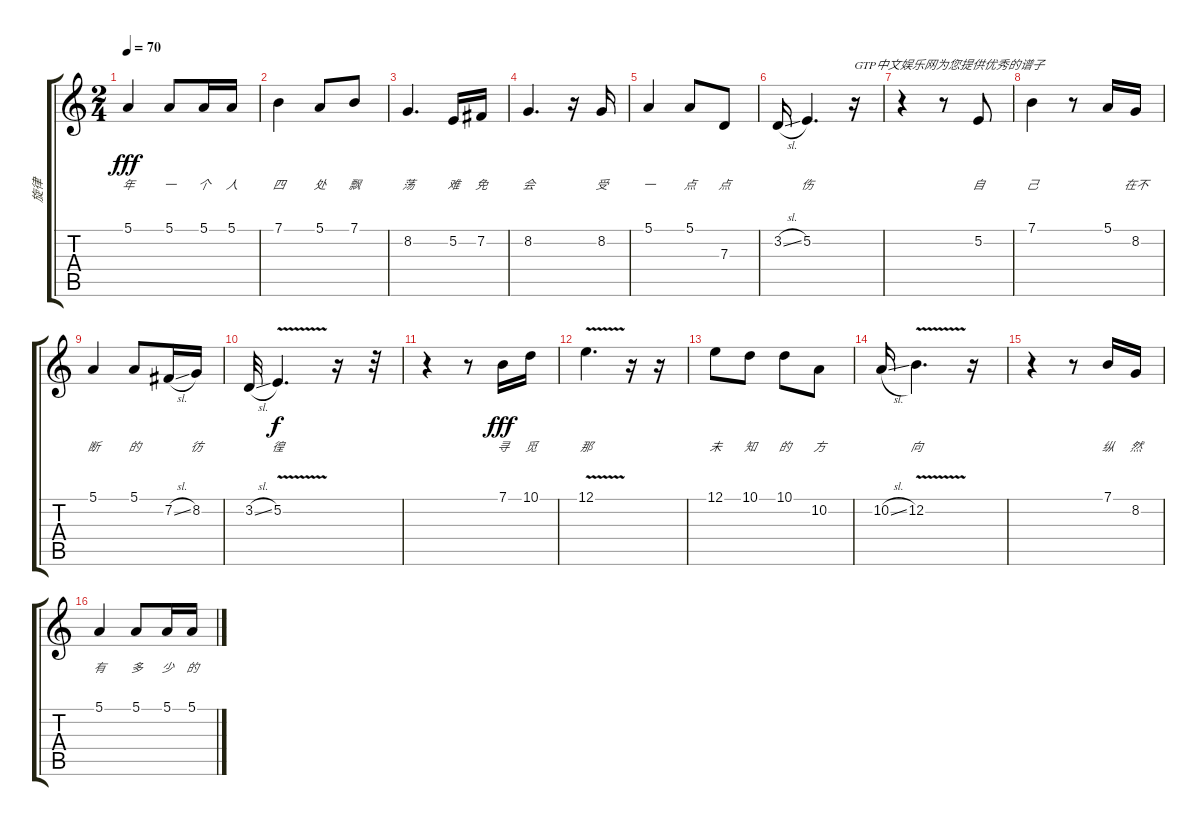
\track ("旋律" "旋律") {instrument fx1rain}
\staff {score tabs}
\tuning (E4 B3 G3 D3 A2 E2) {hide}
\ts (2 4)
\tempo 70
\clef g2
\ks c
5.1.4{lyrics (0 "年") lyrics (1 "") lyrics (2 "") lyrics (3 "") lyrics (4 "") dy fff} 5.1.8{lyrics (0 "一") lyrics (1 "") lyrics (2 "") lyrics (3 "") lyrics (4 "")} 5.1.16{lyrics (0 "个") lyrics (1 "") lyrics (2 "") lyrics (3 "") lyrics (4 "")} 5.1.16{lyrics (0 "人") lyrics (1 "") lyrics (2 "") lyrics (3 "") lyrics (4 "")} |
7.1.4{lyrics (0 "四") lyrics (1 "") lyrics (2 "") lyrics (3 "") lyrics (4 "")} 5.1.8{lyrics (0 "处") lyrics (1 "") lyrics (2 "") lyrics (3 "") lyrics (4 "")} 7.1.8{lyrics (0 "飘") lyrics (1 "") lyrics (2 "") lyrics (3 "") lyrics (4 "")} |
8.2.4{d lyrics (0 "荡") lyrics (1 "") lyrics (2 "") lyrics (3 "") lyrics (4 "")} 5.2.16{lyrics (0 "难") lyrics (1 "") lyrics (2 "") lyrics (3 "") lyrics (4 "")} 7.2.16{lyrics (0 "免") lyrics (1 "") lyrics (2 "") lyrics (3 "") lyrics (4 "")} |
8.2.4{d lyrics (0 "会") lyrics (1 "") lyrics (2 "") lyrics (3 "") lyrics (4 "")} r.16 8.2.16{lyrics (0 "受") lyrics (1 "") lyrics (2 "") lyrics (3 "") lyrics (4 "")} |
5.1.4{lyrics (0 "一") lyrics (1 "") lyrics (2 "") lyrics (3 "") lyrics (4 "")} 5.1.8{lyrics (0 "点") lyrics (1 "") lyrics (2 "") lyrics (3 "") lyrics (4 "")} 7.3.8{lyrics (0 "点") lyrics (1 "") lyrics (2 "") lyrics (3 "") lyrics (4 "")} |
3.2{sl}.16{lyrics (0 "") lyrics (1 "") lyrics (2 "") lyrics (3 "") lyrics (4 "")} 5.2.4{d lyrics (0 "伤") lyrics (1 "") lyrics (2 "") lyrics (3 "") lyrics (4 "")} r.16{txt "GTP中文娱乐网为您提供优秀的谱子"} |
r.4 r.8 5.2.8{lyrics (0 "自") lyrics (1 "") lyrics (2 "") lyrics (3 "") lyrics (4 "")} |
7.1.4{lyrics (0 "己") lyrics (1 "") lyrics (2 "") lyrics (3 "") lyrics (4 "")} r.8 5.1.16{lyrics (0 "") lyrics (1 "") lyrics (2 "") lyrics (3 "") lyrics (4 "")} 8.2.16{lyrics (0 "在不") lyrics (1 "") lyrics (2 "") lyrics (3 "") lyrics (4 "")} |
5.1.4{lyrics (0 "断") lyrics (1 "") lyrics (2 "") lyrics (3 "") lyrics (4 "")} 5.1.8{lyrics (0 "的") lyrics (1 "") lyrics (2 "") lyrics (3 "") lyrics (4 "")} 7.2{sl}.16{lyrics (0 "") lyrics (1 "") lyrics (2 "") lyrics (3 "") lyrics (4 "")} 8.2.16{lyrics (0 "彷") lyrics (1 "") lyrics (2 "") lyrics (3 "") lyrics (4 "")} |
3.2{sl}.32{lyrics (0 "") lyrics (1 "") lyrics (2 "") lyrics (3 "") lyrics (4 "")} 5.2{v}.4{d lyrics (0 "徨") lyrics (1 "") lyrics (2 "") lyrics (3 "") lyrics (4 "") dy f} r.16 r.32 |
r.4 r.8 7.1.16{lyrics (0 "寻") lyrics (1 "") lyrics (2 "") lyrics (3 "") lyrics (4 "") dy fff} 10.1.16{lyrics (0 "觅") lyrics (1 "") lyrics (2 "") lyrics (3 "") lyrics (4 "")} |
12.1{v}.4{d lyrics (0 "那") lyrics (1 "") lyrics (2 "") lyrics (3 "") lyrics (4 "")} r.16 r.16 |
12.1.8{lyrics (0 "未") lyrics (1 "") lyrics (2 "") lyrics (3 "") lyrics (4 "")} 10.1.8{lyrics (0 "知") lyrics (1 "") lyrics (2 "") lyrics (3 "") lyrics (4 "")} 10.1.8{lyrics (0 "的") lyrics (1 "") lyrics (2 "") lyrics (3 "") lyrics (4 "")} 10.2.8{lyrics (0 "方") lyrics (1 "") lyrics (2 "") lyrics (3 "") lyrics (4 "")} |
10.2{sl}.16{lyrics (0 "") lyrics (1 "") lyrics (2 "") lyrics (3 "") lyrics (4 "")} 12.2{v}.4{d lyrics (0 "向") lyrics (1 "") lyrics (2 "") lyrics (3 "") lyrics (4 "")} r.16 |
r.4 r.8 7.1.16{lyrics (0 "纵") lyrics (1 "") lyrics (2 "") lyrics (3 "") lyrics (4 "")} 8.2.16{lyrics (0 "然") lyrics (1 "") lyrics (2 "") lyrics (3 "") lyrics (4 "")} |
5.1.4{lyrics (0 "有") lyrics (1 "") lyrics (2 "") lyrics (3 "") lyrics (4 "")} 5.1.8{lyrics (0 "多") lyrics (1 "") lyrics (2 "") lyrics (3 "") lyrics (4 "")} 5.1.16{lyrics (0 "少") lyrics (1 "") lyrics (2 "") lyrics (3 "") lyrics (4 "")} 5.1.16{lyrics (0 "的") lyrics (1 "") lyrics (2 "") lyrics (3 "") lyrics (4 "")}
